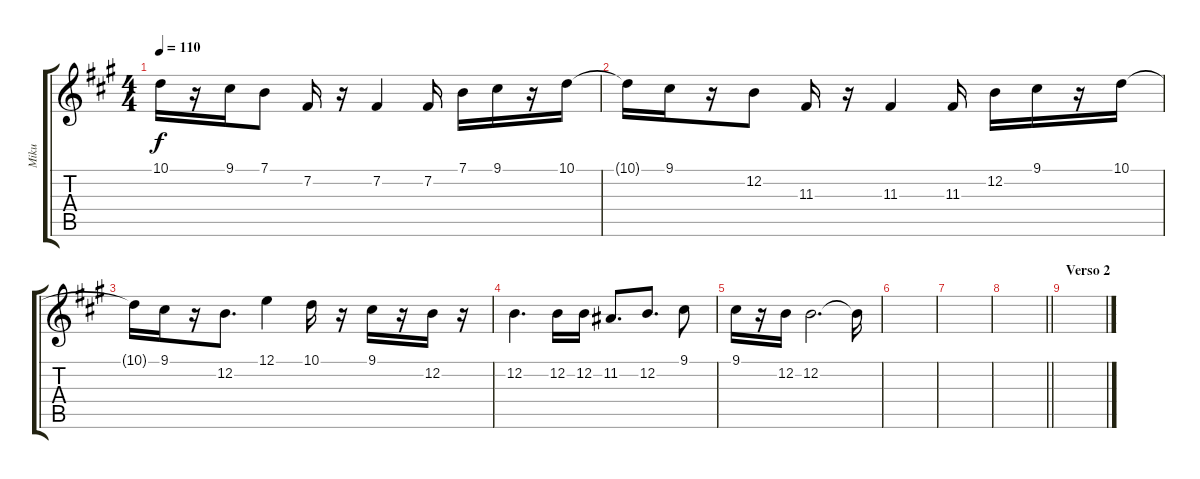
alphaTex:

\track ("Miku" "Miku") {instrument lead1square}
\staff {score tabs}
\tuning (E4 B3 G3 D3 A2 E2) {hide}
\ts (4 4)
\tempo 110
\clef g2
\ks a
10.1.16{dy f} r.16 9.1.16 7.1.8 7.2.16 r.16 7.2.4 7.2.16 7.1.16 9.1.16 r.16 10.1.16 |
10.1{t}.16 9.1.16 r.16 12.2.8 11.3.16 r.16 11.3.4 11.3.16 12.2.16 9.1.16 r.16 10.1.16 |
10.1{t}.16 9.1.16 r.16 12.2.8{d} 12.1.4 10.1.16 r.16 9.1.16 r.16 12.2.16 r.16 |
12.2.4{d} 12.2.16 12.2.16 11.2.8{d} 12.2.8{d} 9.1.8 |
9.1.16 r.16 12.2.16 12.2.2{d} 12.2{t}.16 |
|
|
\barLineRight lightlight
|
\section ("" "Verso 2")
